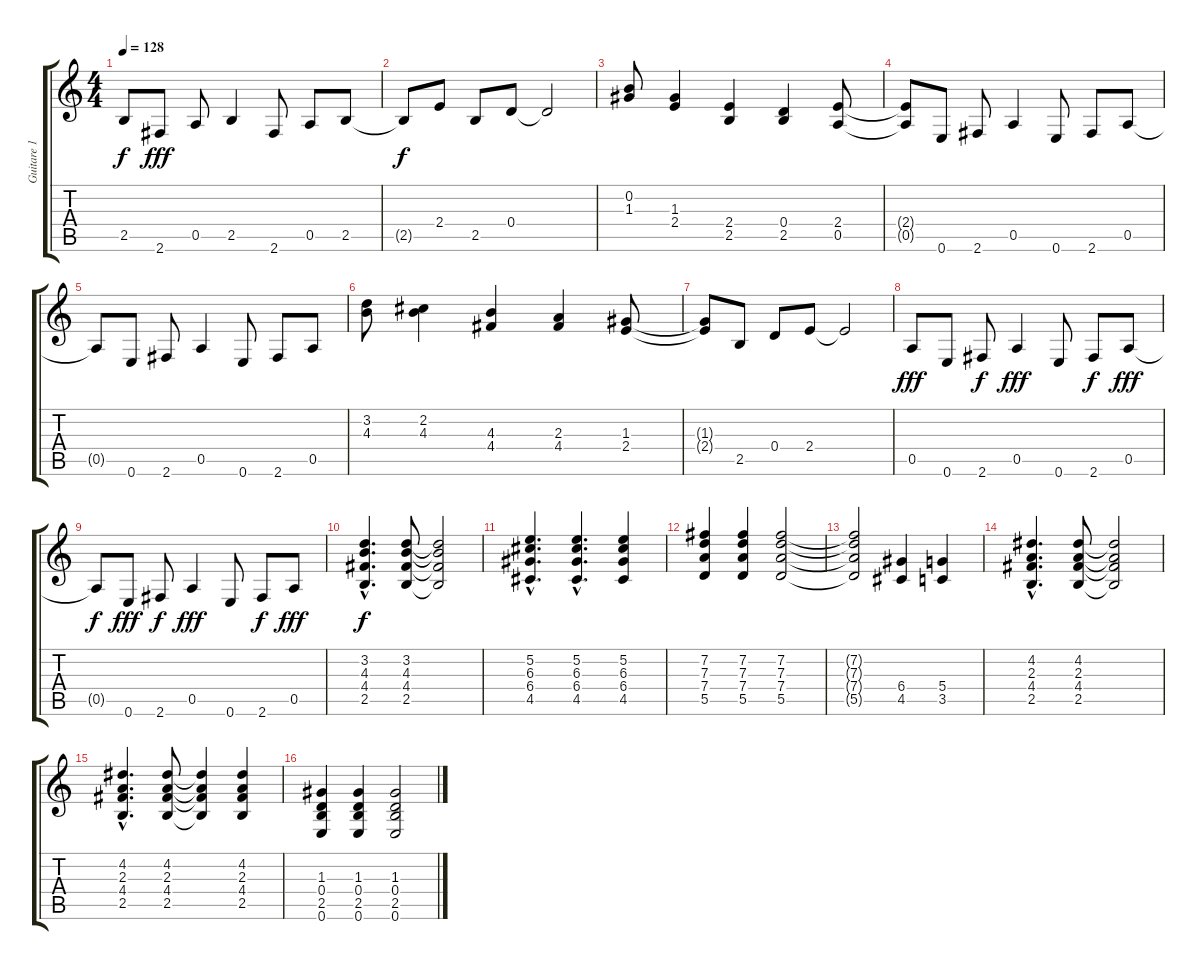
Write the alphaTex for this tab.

\track ("Guitare 1" "Guitare 1") {instrument electricguitarclean}
\staff {score tabs}
\tuning (E4 B3 G3 D3 A2 E2) {hide}
\ts (4 4)
\tempo 128
\clef g2
\ks c
2.5{t}.8{dy f} 2.6.8{dy fff} 0.5.8 2.5.4 2.6.8 0.5.8 2.5.8 |
2.5{t}.8{dy f} 2.4.8 2.5.8 0.4.8 0.4{t}.2 |
(0.2 1.3).8 (1.3 2.4).4 (2.4 2.5).4 (0.4 2.5).4 (2.4 0.5).8 |
(2.4{t} 0.5{t}).8 0.6.8 2.6.8 0.5.4 0.6.8 2.6.8 0.5.8 |
0.5{t}.8 0.6.8 2.6.8 0.5.4 0.6.8 2.6.8 0.5.8 |
(3.2 4.3).8 (2.2 4.3).4 (4.3 4.4).4 (2.3 4.4).4 (1.3 2.4).8 |
(1.3{t} 2.4{t}).8 2.5.8 0.4.8 2.4.8 2.4{t}.2 |
0.5.8{dy fff} 0.6.8 2.6.8{dy f} 0.5.4{dy fff} 0.6.8 2.6.8{dy f} 0.5.8{dy fff} |
0.5{t}.8{dy f} 0.6.8{dy fff} 2.6.8{dy f} 0.5.4{dy fff} 0.6.8 2.6.8{dy f} 0.5.8{dy fff} |
(3.2{hac} 4.3{hac} 4.4{hac} 2.5{hac}).4{d dy f} (3.2 4.3 4.4 2.5).8 (3.2{t} 4.3{t} 4.4{t} 2.5{t}).2 |
(5.2{hac} 6.3{hac} 6.4{hac} 4.5{hac}).4{d} (5.2{hac} 6.3{hac} 6.4{hac} 4.5{hac}).4{d} (5.2 6.3 6.4 4.5).4 |
(7.2 7.3 7.4 5.5).4 (7.2 7.3 7.4 5.5).4 (7.2 7.3 7.4 5.5).2 |
(7.2{t} 7.3{t} 7.4{t} 5.5{t}).2 (6.4 4.5).4 (5.4 3.5).4 |
(4.2{hac} 2.3{hac} 4.4{hac} 2.5{hac}).4{d} (4.2 2.3 4.4 2.5).8 (4.2{t} 2.3{t} 4.4{t} 2.5{t}).2 |
(4.2{hac} 2.3{hac} 4.4{hac} 2.5{hac}).4{d} (4.2 2.3 4.4 2.5).8 (4.2{t} 2.3{t} 4.4{t} 2.5{t}).4 (4.2 2.3 4.4 2.5).4 |
(1.3 0.4 2.5 0.6).4 (1.3 0.4 2.5 0.6).4 (1.3 0.4 2.5 0.6).2
